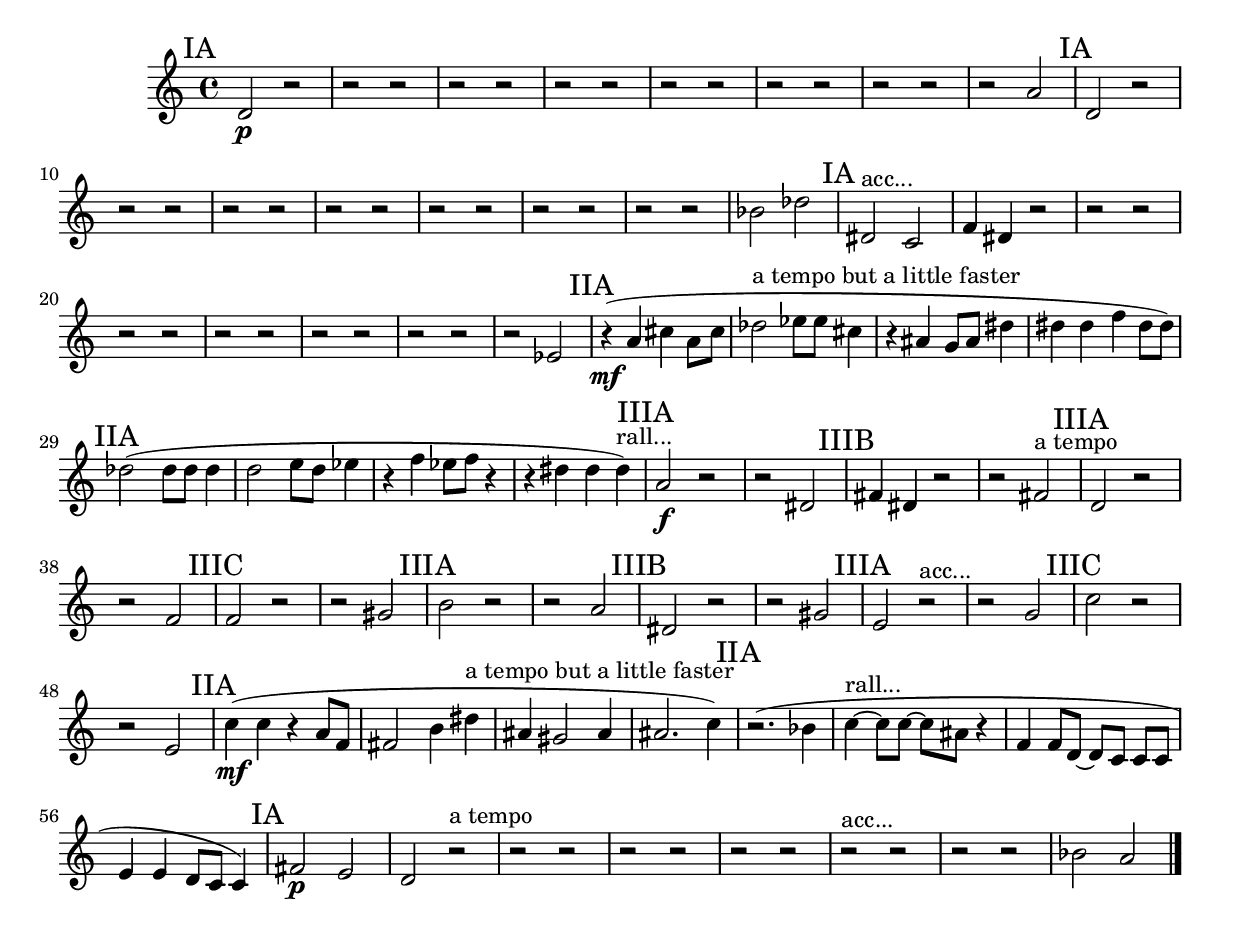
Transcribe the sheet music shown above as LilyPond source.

\new Voice {

|
\time 4/4
\mark "IA"
<d' >2 \p
r2
|
r2
r2
|
r2
r2
|
r2
r2
|
r2
r2
|
r2
r2
|
r2
r2
|
r2
<a' >2
|
\mark "IA"
<d' >2
r2
|
r2
r2
|
r2
r2
|
r2
r2
|
r2
r2
|
r2
r2
|
r2
r2
|
<bes' >2
<des'' >2
|
\mark "IA"
<dis' >2 ^"acc..."
<c' >2
|
<f' >4
<dis' >4
r2
|
r2
r2
|
r2
r2
|
r2
r2
|
r2
r2
|
r2
r2
|
r2
<ees' >2
|
\mark "IIA"
r4( \mf
<a' >4
<cis'' >4
<a' >8[
<cis'' >8]
|
<des'' >2 ^"a tempo but a little faster"
<ees'' >8[
<ees'' >8]
<cis'' >4
|
r4
<ais' >4
<g' >8[
<ais' >8]
<dis'' >4
|
<dis'' >4
<dis'' >4
<f'' >4
<dis'' >8[
<dis'' >8])
|
\mark "IIA"
<des'' >2(
<des'' >8[
<des'' >8]
<des'' >4
|
<d'' >2
<e'' >8[
<d'' >8]
<ees'' >4
|
r4
<f'' >4
<ees'' >8[
<f'' >8]
r4
|
r4
<dis'' >4
<dis'' >4
<dis'' >4) ^"rall..."
|
\mark "IIIA"
<a' >2 \f
r2
|
r2
<dis' >2
|
\mark "IIIB"
<fis' >4
<dis' >4
r2
|
r2
<fis' >2 ^"a tempo"
|
\mark "IIIA"
<d' >2
r2
|
r2
<f' >2
|
\mark "IIIC"
<f' >2
r2
|
r2
<gis' >2
|
\mark "IIIA"
<b' >2
r2
|
r2
<a' >2
|
\mark "IIIB"
<dis' >2
r2
|
r2
<gis' >2
|
\mark "IIIA"
<e' >2
r2 ^"acc..."
|
r2
<g' >2
|
\mark "IIIC"
<c'' >2
r2
|
r2
<e' >2
|
\mark "IIA"
<c'' >4( \mf
<c'' >4
r4
<a' >8[
<f' >8]
|
<fis' >2
<b' >4
<dis'' >4 ^"a tempo but a little faster"
|
<ais' >4
<gis' >2
<ais' >4
|
<ais' >2.
<c'' >4)
|
\mark "IIA"
r2.(
<bes' >4
|
<c'' >4~ ^"rall..."
<c'' >8[
<c'' >8~]
<c'' >8[
<ais' >8]
r4
|
<f' >4
<f' >8[
<d' >8~]
<d' >8[
<c' >8]
<c' >8[
<c' >8]
|
<e' >4
<e' >4
<d' >8[
<c' >8]
<c' >4)
|
\mark "IA"
<fis' >2 \p
<e' >2
|
<d' >2
r2 ^"a tempo"
|
r2
r2
|
r2
r2
|
r2
r2
|
r2 ^"acc..."
r2
|
r2
r2
|
<bes' >2
<a' >2

\bar "|."
}